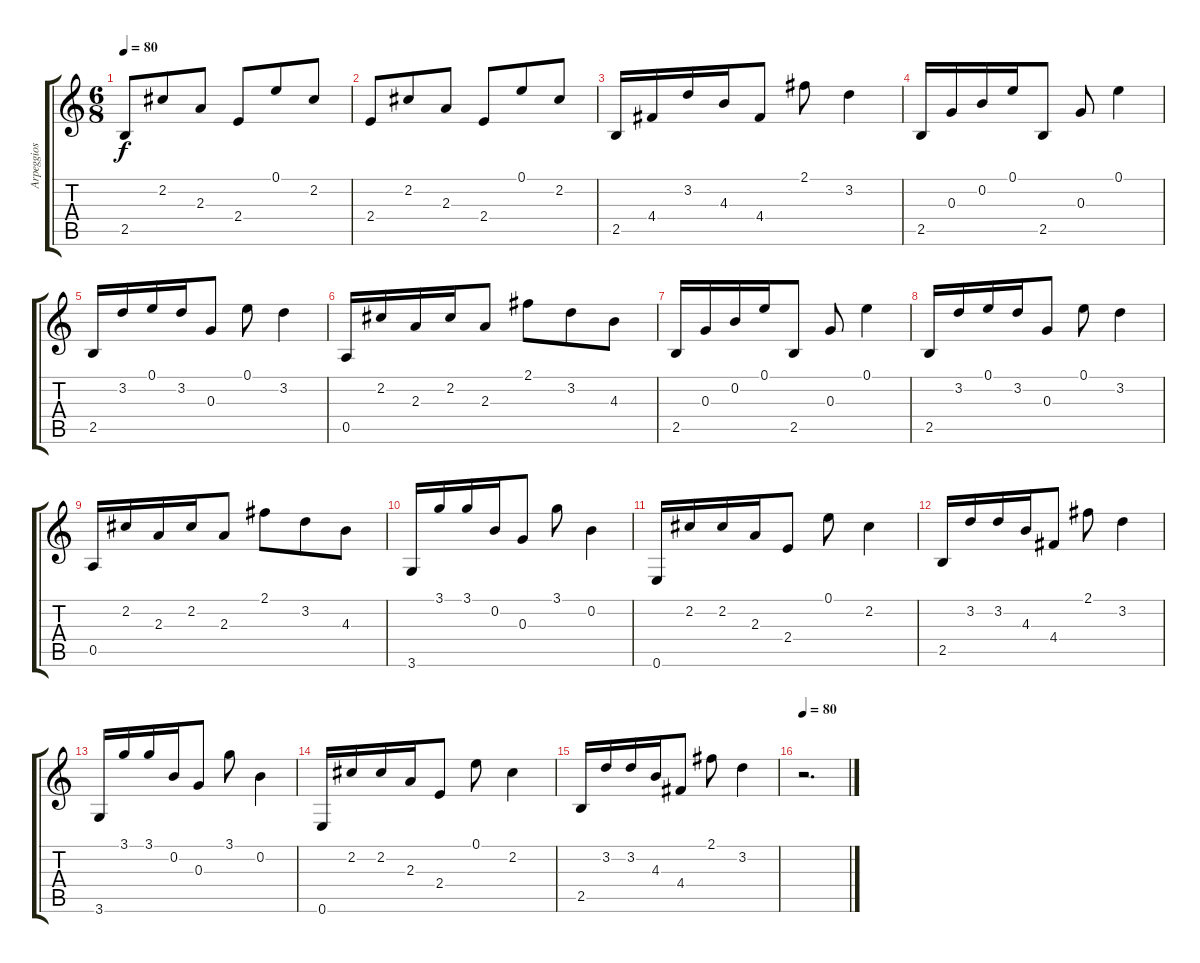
\track ("Arpeggios" "Arpeggios") {instrument acousticguitarnylon}
\staff {score tabs}
\tuning (E4 B3 G3 D3 A2 E2) {hide}
\ts (6 8)
\tempo 80
\clef g2
\ks c
2.5.8{dy f} 2.2.8 2.3.8 2.4.8 0.1.8 2.2.8 |
2.4.8 2.2.8 2.3.8 2.4.8 0.1.8 2.2.8 |
2.5.16 4.4.16 3.2.16 4.3.16 4.4.8 2.1.8 3.2.4 |
2.5.16 0.3.16 0.2.16 0.1.16 2.5.8 0.3.8 0.1.4 |
2.5.16 3.2.16 0.1.16 3.2.16 0.3.8 0.1.8 3.2.4 |
0.5.16 2.2.16 2.3.16 2.2.16 2.3.8 2.1.8 3.2.8 4.3.8 |
2.5.16 0.3.16 0.2.16 0.1.16 2.5.8 0.3.8 0.1.4 |
2.5.16 3.2.16 0.1.16 3.2.16 0.3.8 0.1.8 3.2.4 |
0.5.16 2.2.16 2.3.16 2.2.16 2.3.8 2.1.8 3.2.8 4.3.8 |
3.6.16 3.1.16 3.1.16 0.2.16 0.3.8 3.1.8 0.2.4 |
0.6.16 2.2.16 2.2.16 2.3.16 2.4.8 0.1.8 2.2.4 |
2.5.16 3.2.16 3.2.16 4.3.16 4.4.8 2.1.8 3.2.4 |
3.6.16 3.1.16 3.1.16 0.2.16 0.3.8 3.1.8 0.2.4 |
0.6.16 2.2.16 2.2.16 2.3.16 2.4.8 0.1.8 2.2.4 |
2.5.16 3.2.16 3.2.16 4.3.16 4.4.8 2.1.8 3.2.4 |
\tempo 80
r.2{d}
